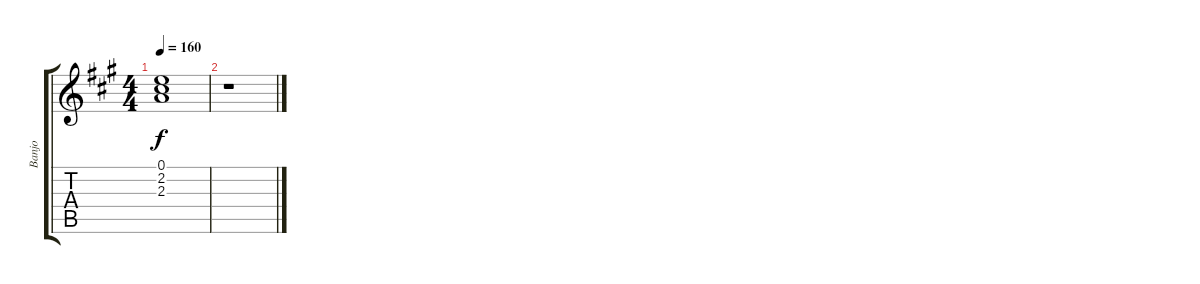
\track ("Banjo" "Banjo") {instrument banjo}
\staff {score tabs}
\tuning (E4 B3 G3 D3 A2 E2) {hide}
\displaytranspose 12
\ts (4 4)
\tempo 160
\clef g2
\ks a
(0.1 2.2 2.3).1{dy f} |
r.1
